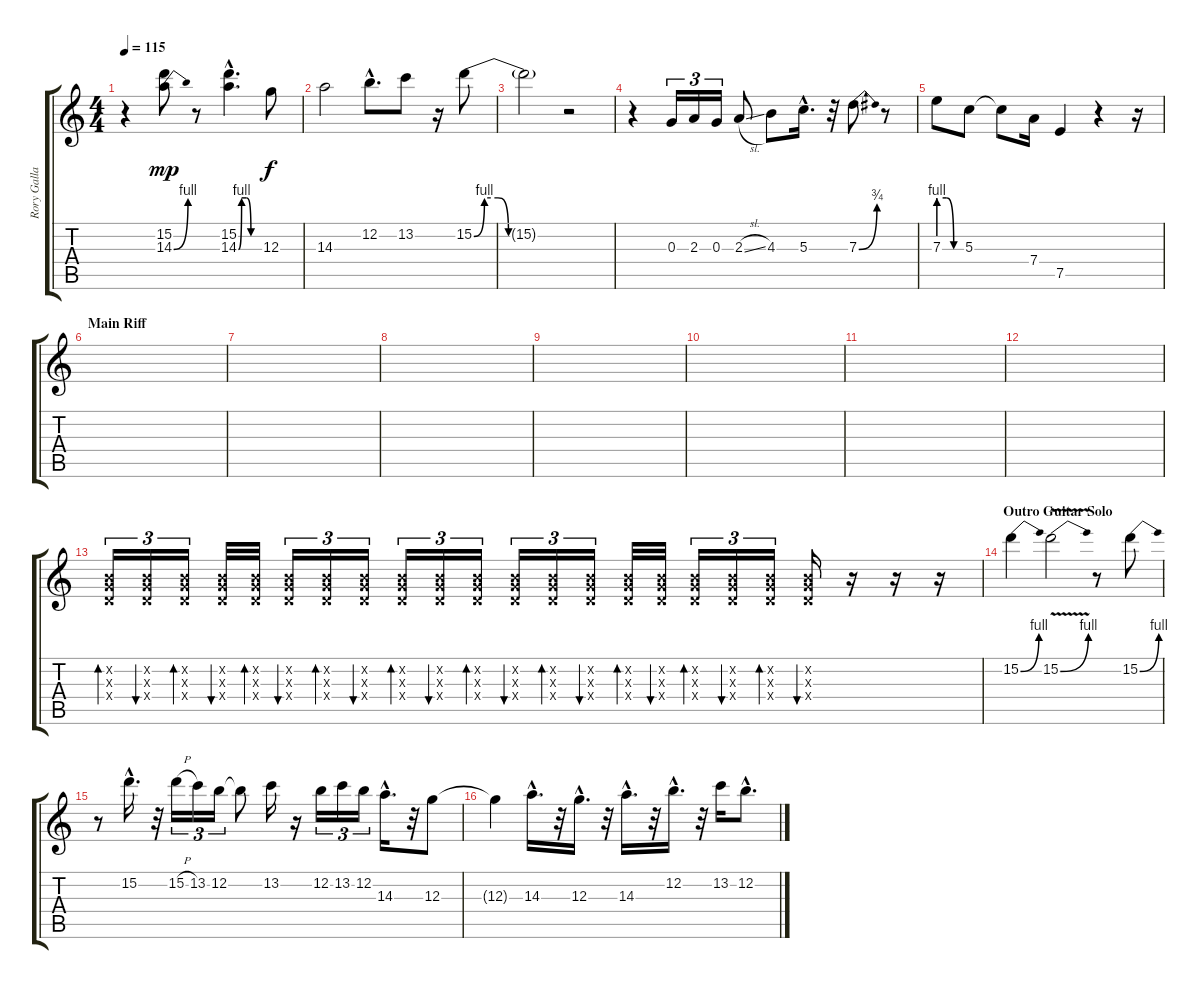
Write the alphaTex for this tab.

\track ("Rory Gallagher (Lead)" "Rory Galla") {instrument overdrivenguitar}
\staff {score tabs}
\tuning (E4 B3 G3 D3 A2 E2) {hide}
\ts (4 4)
\tempo 115
\clef g2
\ks c
r.4{dy f} (15.2 14.3{be (bend 0 0 60 4)}).8{dy mp} r.8 (15.2{hac} 14.3{be (custom 0 0 9 4 23 4 36 0 60 0) hac}).4{d} 12.3.8{dy f} |
14.3.2 12.2{hac}.8{d} 13.2.8 r.16 15.2{be (custom 0 0 7 4 16 4 23 0 60 0)}.8 |
15.2{t}.2 r.2 |
r.4 0.3.16{tu (3 2)} 2.3.16{tu (3 2)} 0.3.16{tu (3 2)} 2.3{sl}.8 4.3.8 5.3{hac}.16{d} r.32 7.3{be (bend 0 0 60 3)}.8 r.8 |
7.3{be (custom 0 4 20 4 40 0 60 0)}.8 5.3.8 5.3{t}.8 7.4.16 7.5.4 r.4 r.16 |
\section ("" "Main Riff")
|
|
|
|
|
|
|
(0.2{x} 0.3{x} 0.4{x}).16{tu (3 2) bd 60} (0.2{x} 0.3{x} 0.4{x}).16{tu (3 2) bu 60} (0.2{x} 0.3{x} 0.4{x}).16{tu (3 2) bd 60} (0.2{x} 0.3{x} 0.4{x}).32{bu 60} (0.2{x} 0.3{x} 0.4{x}).32{bd 60} (0.2{x} 0.3{x} 0.4{x}).16{tu (3 2) bu 60} (0.2{x} 0.3{x} 0.4{x}).16{tu (3 2) bd 60} (0.2{x} 0.3{x} 0.4{x}).16{tu (3 2) bu 60} (0.2{x} 0.3{x} 0.4{x}).16{tu (3 2) bd 60} (0.2{x} 0.3{x} 0.4{x}).16{tu (3 2) bu 60} (0.2{x} 0.3{x} 0.4{x}).16{tu (3 2) bd 60} (0.2{x} 0.3{x} 0.4{x}).16{tu (3 2) bu 60} (0.2{x} 0.3{x} 0.4{x}).16{tu (3 2) bd 120} (0.2{x} 0.3{x} 0.4{x}).16{tu (3 2) bu 120} (0.2{x} 0.3{x} 0.4{x}).32{bd 120} (0.2{x} 0.3{x} 0.4{x}).32{bu 120} (0.2{x} 0.3{x} 0.4{x}).16{tu (3 2) bd 120} (0.2{x} 0.3{x} 0.4{x}).16{tu (3 2) bu 120} (0.2{x} 0.3{x} 0.4{x}).16{tu (3 2) bd 120} (0.2{x} 0.3{x} 0.4{x}).16{bu 120} r.16 r.16 r.16 |
\section ("" "Outro Guitar Solo")
15.2{be (bend 0 0 60 4)}.4 15.2{be (bend 0 0 60 4) v}.2 r.8 15.2{be (bend 0 0 60 4)}.8 |
r.8 15.2{hac}.16{d} r.32 15.2{h}.16{tu (3 2)} 13.2.16{tu (3 2)} 12.2.16{tu (3 2)} 12.2{t}.8 13.2.16 r.16 12.2.16{tu (3 2)} 13.2.16{tu (3 2)} 12.2.16{tu (3 2)} 14.3{hac}.16{d} r.32 12.3.8 |
12.3{t}.4 14.3{hac}.16{d} r.32 12.3{hac}.16{d} r.32 14.3{hac}.16{d} r.32 12.2{hac}.16{d} r.32 13.2.16 12.2{hac}.8{d}
